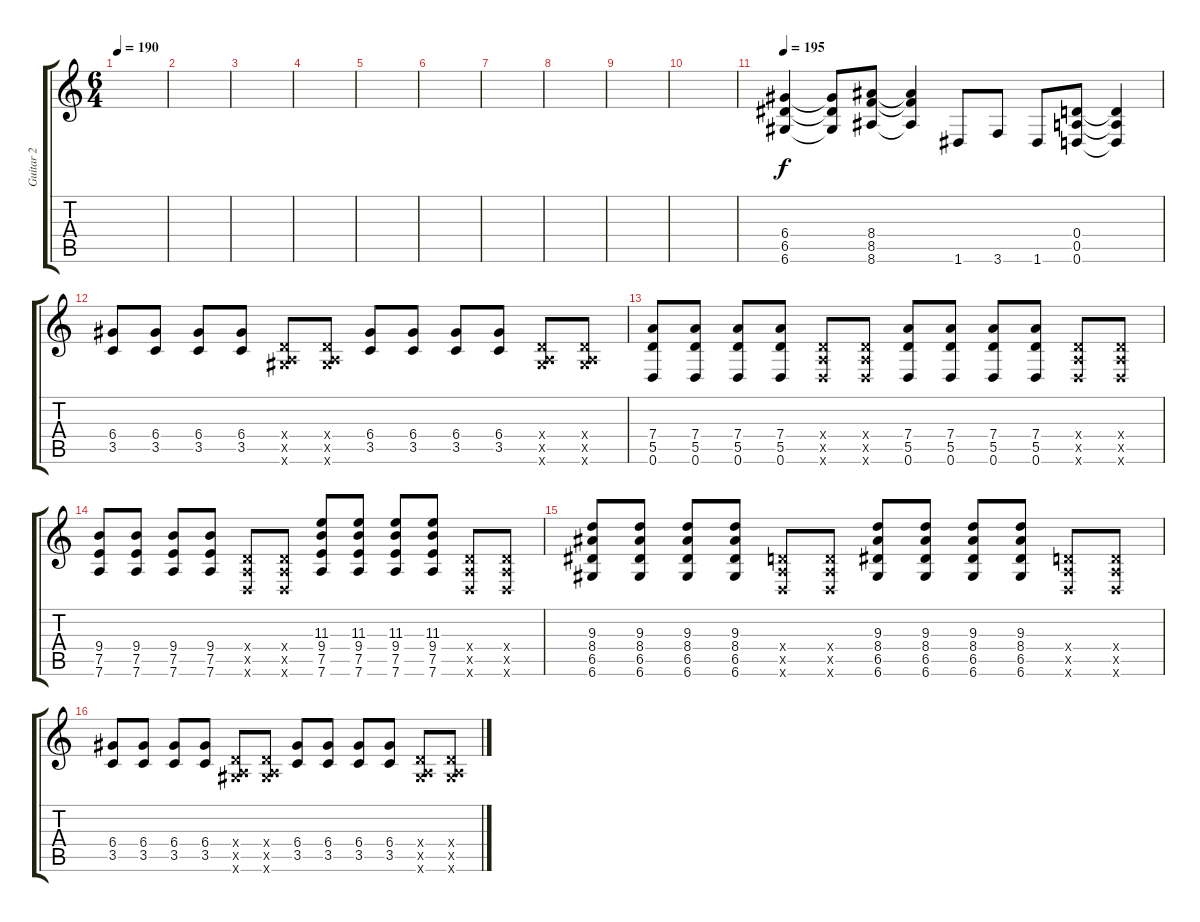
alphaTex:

\track ("Guitar 2" "Guitar 2") {instrument distortionguitar}
\staff {score tabs}
\tuning (D4 A3 F3 D3 A2 D2) {hide}
\ts (6 4)
\tempo 190
\clef g2
\ks c
|
|
|
|
|
|
|
|
|
|
\tempo 195
(6.4 6.5 6.6).4 (6.4{t} 6.5{t} 6.6{t}).8 (8.4 8.5 8.6).8 (8.4{t} 8.5{t} 8.6{t}).4 1.6.8 3.6.8 1.6.8 (0.4 0.5 0.6).8 (0.4{t} 0.5{t} 0.6{t}).4 |
(6.4 3.5).8 (6.4 3.5).8 (6.4 3.5).8 (6.4 3.5).8 (0.4{x} 0.5{x} 6.6{x}).8 (0.4{x} 0.5{x} 6.6{x}).8 (6.4 3.5).8 (6.4 3.5).8 (6.4 3.5).8 (6.4 3.5).8 (0.4{x} 0.5{x} 6.6{x}).8 (0.4{x} 0.5{x} 6.6{x}).8 |
(7.4 5.5 0.6).8 (7.4 5.5 0.6).8 (7.4 5.5 0.6).8 (7.4 5.5 0.6).8 (0.4{x} 0.5{x} 0.6{x}).8 (0.4{x} 0.5{x} 0.6{x}).8 (7.4 5.5 0.6).8 (7.4 5.5 0.6).8 (7.4 5.5 0.6).8 (7.4 5.5 0.6).8 (0.4{x} 0.5{x} 0.6{x}).8 (0.4{x} 0.5{x} 0.6{x}).8 |
(9.4 7.5 7.6).8 (9.4 7.5 7.6).8 (9.4 7.5 7.6).8 (9.4 7.5 7.6).8 (0.4{x} 0.5{x} 0.6{x}).8 (0.4{x} 0.5{x} 0.6{x}).8 (11.3 9.4 7.5 7.6).8 (11.3 9.4 7.5 7.6).8 (11.3 9.4 7.5 7.6).8 (11.3 9.4 7.5 7.6).8 (0.4{x} 0.5{x} 0.6{x}).8 (0.4{x} 0.5{x} 0.6{x}).8 |
(9.3 8.4 6.5 6.6).8 (9.3 8.4 6.5 6.6).8 (9.3 8.4 6.5 6.6).8 (9.3 8.4 6.5 6.6).8 (0.4{x} 0.5{x} 0.6{x}).8 (0.4{x} 0.5{x} 0.6{x}).8 (9.3 8.4 6.5 6.6).8 (9.3 8.4 6.5 6.6).8 (9.3 8.4 6.5 6.6).8 (9.3 8.4 6.5 6.6).8 (0.4{x} 0.5{x} 0.6{x}).8 (0.4{x} 0.5{x} 0.6{x}).8 |
(6.4 3.5).8 (6.4 3.5).8 (6.4 3.5).8 (6.4 3.5).8 (0.4{x} 0.5{x} 6.6{x}).8 (0.4{x} 0.5{x} 6.6{x}).8 (6.4 3.5).8 (6.4 3.5).8 (6.4 3.5).8 (6.4 3.5).8 (0.4{x} 0.5{x} 6.6{x}).8 (0.4{x} 0.5{x} 6.6{x}).8
